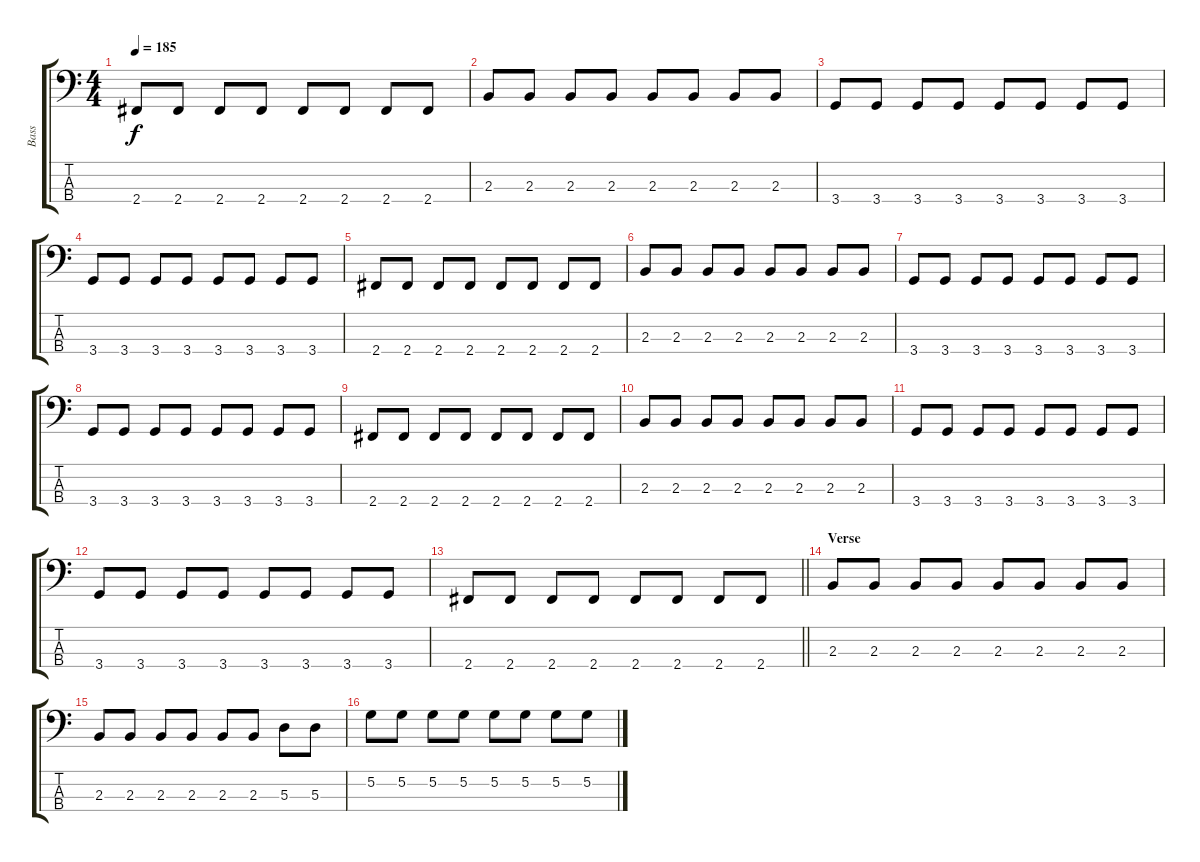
\track ("Bass" "Bass") {instrument electricbasspick}
\staff {score tabs}
\tuning (G2 D2 A1 E1) {hide}
\ts (4 4)
\tempo 185
\clef f4
\ks c
2.4.8{dy f} 2.4.8 2.4.8 2.4.8 2.4.8 2.4.8 2.4.8 2.4.8 |
2.3.8 2.3.8 2.3.8 2.3.8 2.3.8 2.3.8 2.3.8 2.3.8 |
3.4.8 3.4.8 3.4.8 3.4.8 3.4.8 3.4.8 3.4.8 3.4.8 |
3.4.8 3.4.8 3.4.8 3.4.8 3.4.8 3.4.8 3.4.8 3.4.8 |
2.4.8 2.4.8 2.4.8 2.4.8 2.4.8 2.4.8 2.4.8 2.4.8 |
2.3.8 2.3.8 2.3.8 2.3.8 2.3.8 2.3.8 2.3.8 2.3.8 |
3.4.8 3.4.8 3.4.8 3.4.8 3.4.8 3.4.8 3.4.8 3.4.8 |
3.4.8 3.4.8 3.4.8 3.4.8 3.4.8 3.4.8 3.4.8 3.4.8 |
2.4.8 2.4.8 2.4.8 2.4.8 2.4.8 2.4.8 2.4.8 2.4.8 |
2.3.8 2.3.8 2.3.8 2.3.8 2.3.8 2.3.8 2.3.8 2.3.8 |
3.4.8 3.4.8 3.4.8 3.4.8 3.4.8 3.4.8 3.4.8 3.4.8 |
3.4.8 3.4.8 3.4.8 3.4.8 3.4.8 3.4.8 3.4.8 3.4.8 |
\barLineRight lightlight
2.4.8 2.4.8 2.4.8 2.4.8 2.4.8 2.4.8 2.4.8 2.4.8 |
\section ("" "Verse")
2.3.8 2.3.8 2.3.8 2.3.8 2.3.8 2.3.8 2.3.8 2.3.8 |
2.3.8 2.3.8 2.3.8 2.3.8 2.3.8 2.3.8 5.3.8 5.3.8 |
5.2.8 5.2.8 5.2.8 5.2.8 5.2.8 5.2.8 5.2.8 5.2.8
